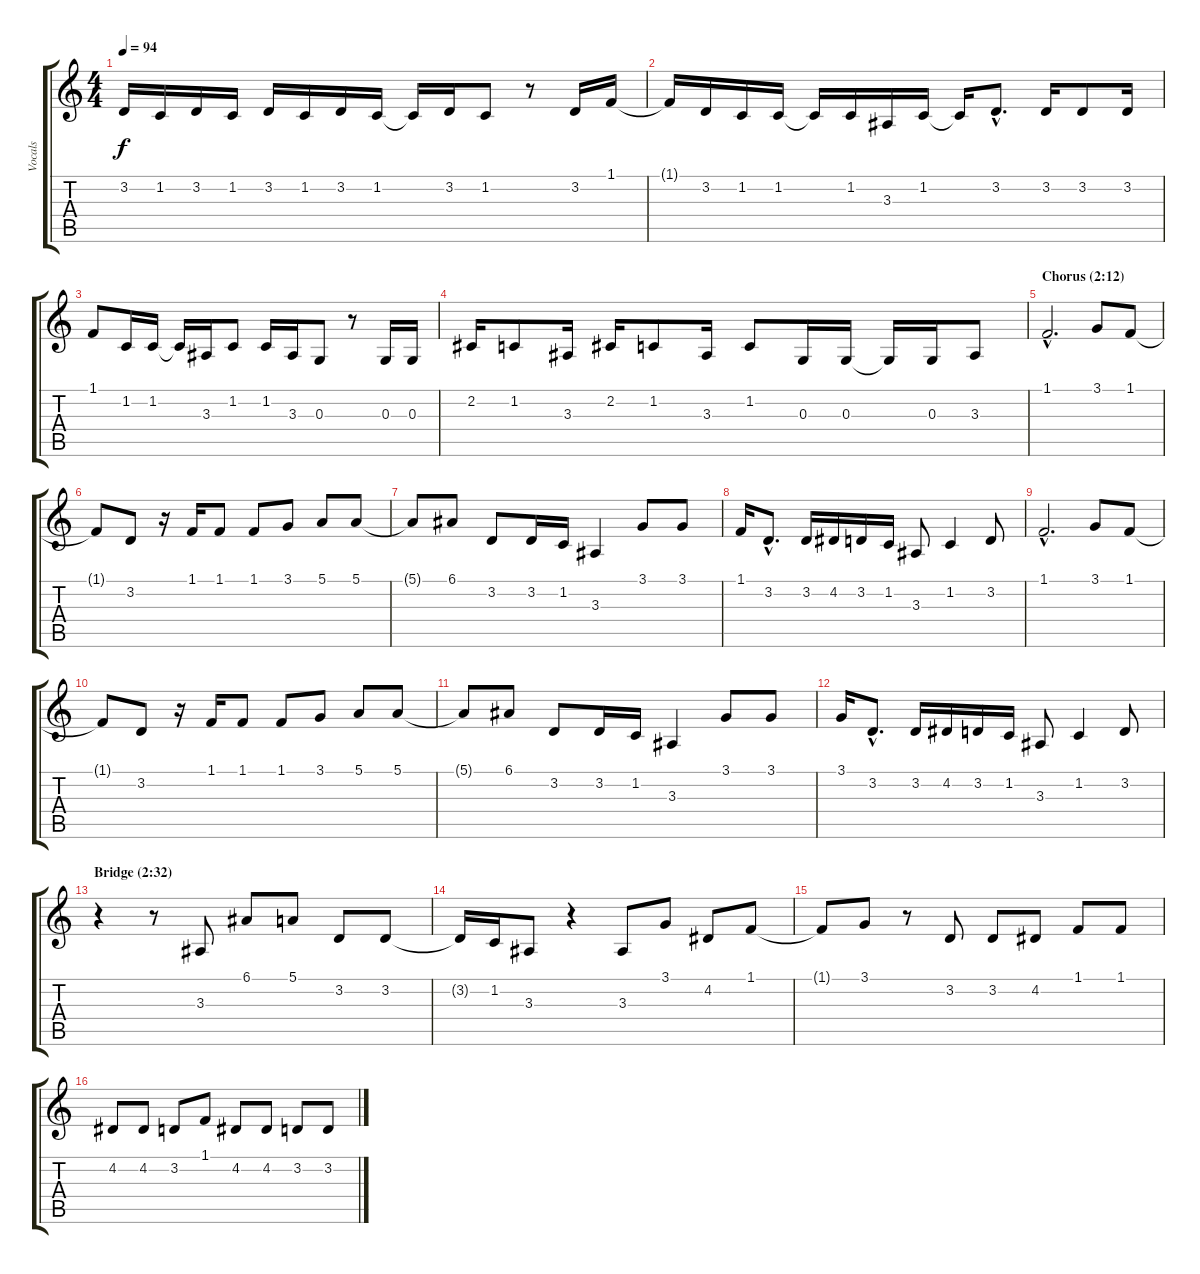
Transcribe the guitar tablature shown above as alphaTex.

\track ("Vocals" "Vocals") {instrument voiceoohs}
\staff {score tabs}
\tuning (E4 B3 G3 D3 A2 E2) {hide}
\ts (4 4)
\tempo 94
\clef g2
\ks c
3.2.16{dy f} 1.2.16 3.2.16 1.2.16 3.2.16 1.2.16 3.2.16 1.2.16 1.2{t}.16 3.2.16 1.2.8 r.8 3.2.16 1.1.16 |
1.1{t}.16 3.2.16 1.2.16 1.2.16 1.2{t}.16 1.2.16 3.3.16 1.2.16 1.2{t}.16 3.2{hac}.8{d} 3.2.16 3.2.8 3.2.16 |
1.1.8 1.2.16 1.2.16 1.2{t}.16 3.3.16 1.2.8 1.2.16 3.3.16 0.3.8 r.8 0.3.16 0.3.16 |
2.2.16 1.2.8 3.3.16 2.2.16 1.2.8 3.3.16 1.2.8 0.3.16 0.3.16 0.3{t}.16 0.3.16 3.3.8 |
\section ("" "Chorus (2:12)")
1.1{hac}.2{d} 3.1.8 1.1.8 |
1.1{t}.8 3.2.8 r.16 1.1.16 1.1.8 1.1.8 3.1.8 5.1.8 5.1.8 |
5.1{t}.8 6.1.8 3.2.8 3.2.16 1.2.16 3.3.4 3.1.8 3.1.8 |
1.1.16 3.2{hac}.8{d} 3.2.16 4.2.16 3.2.16 1.2.16 3.3.8 1.2.4 3.2.8 |
1.1{hac}.2{d} 3.1.8 1.1.8 |
1.1{t}.8 3.2.8 r.16 1.1.16 1.1.8 1.1.8 3.1.8 5.1.8 5.1.8 |
5.1{t}.8 6.1.8 3.2.8 3.2.16 1.2.16 3.3.4 3.1.8 3.1.8 |
3.1.16 3.2{hac}.8{d} 3.2.16 4.2.16 3.2.16 1.2.16 3.3.8 1.2.4 3.2.8 |
\section ("" "Bridge (2:32)")
r.4 r.8 3.3.8 6.1.8 5.1.8 3.2.8 3.2.8 |
3.2{t}.16 1.2.16 3.3.8 r.4 3.3.8 3.1.8 4.2.8 1.1.8 |
1.1{t}.8 3.1.8 r.8 3.2.8 3.2.8 4.2.8 1.1.8 1.1.8 |
4.2.8 4.2.8 3.2.8 1.1.8 4.2.8 4.2.8 3.2.8 3.2.8
